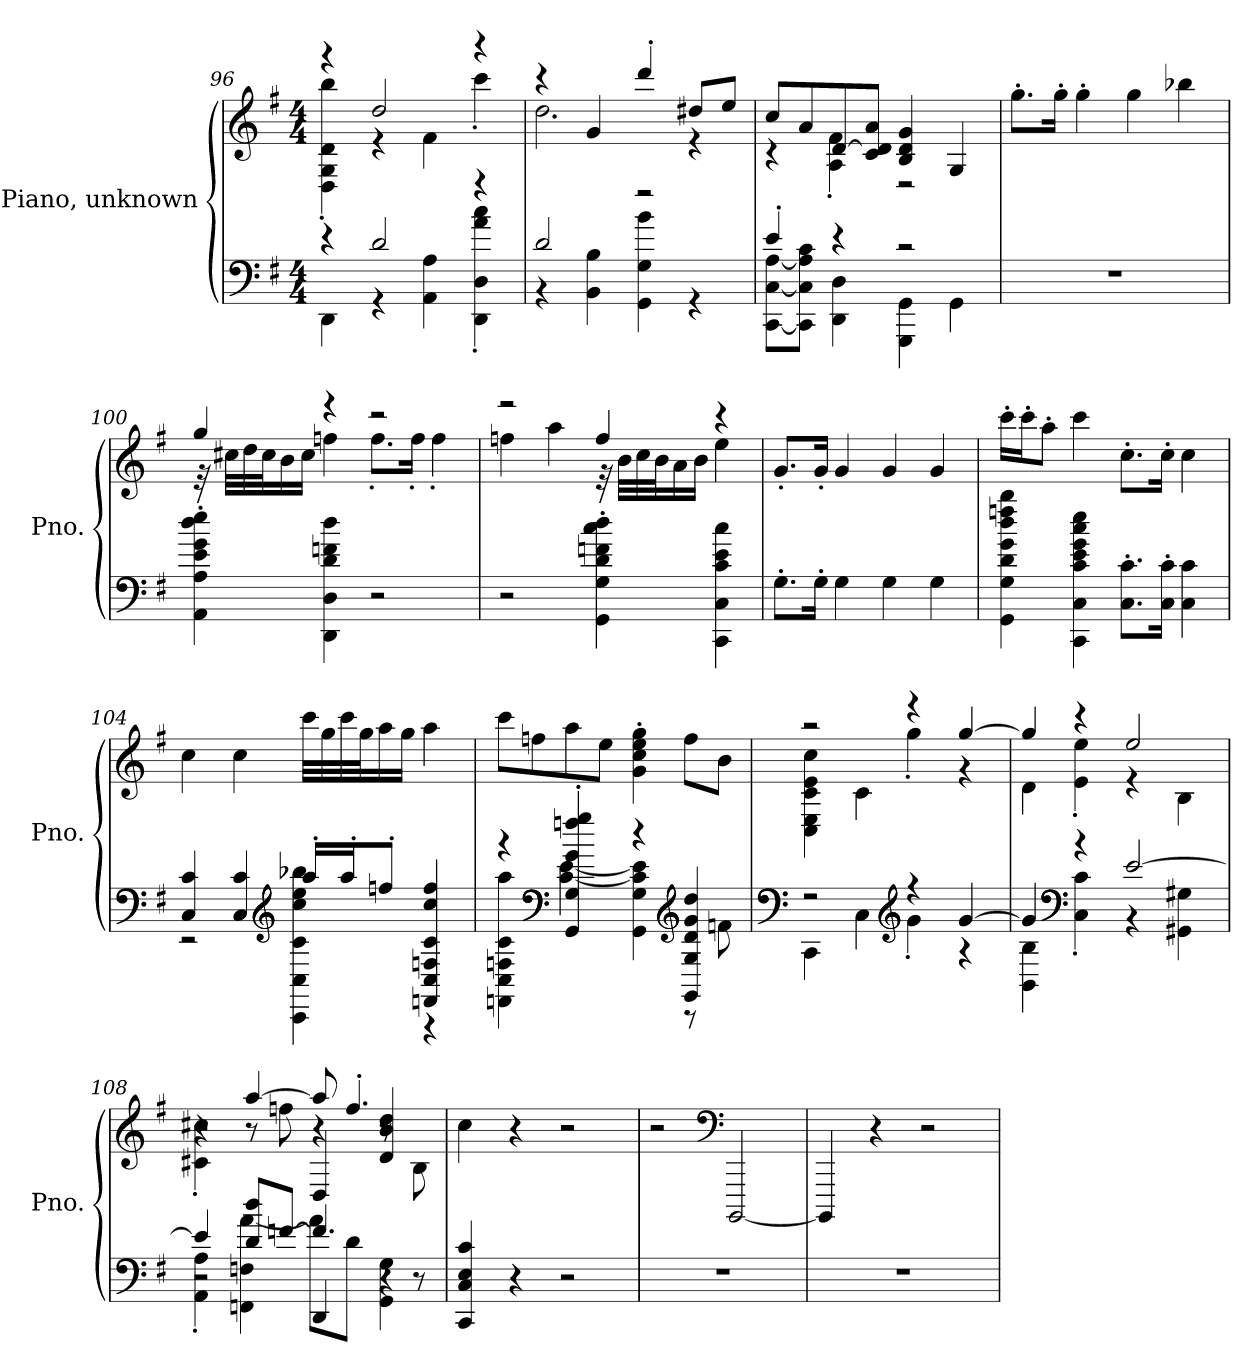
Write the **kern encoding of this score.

**kern	**kern
*part1	*part1
*staff2	*staff1
*I"Piano, unknown	*
*I'Pno.	*
!!LO:PB:g=z
*clefF4	*clefG2
*k[f#]	*k[f#]
*M4/4	*M4/4
=96	=96
*^	*^
4r	4DD\	4r	4D\' 4G\' 4d\' 4bb\'
2d/	4r	2dd/	4r
.	4AA\ 4A\	.	4f#\
4r	4DD\' 4D\' 4a\' 4cc\'	4r	4ccc'\
=97	=97	=97	=97
2d/	4r	4r	2.dd\
.	4BB\ 4B\	4g/	.
2r	4GG\ 4G\ 4b\	4ddd'/	.
.	4r	8dd#X/L	4r
.	.	8ee/J	.
=98	=98	=98	=98
4e'/	[8CC\ [8C\ [8A\L	8cc/L	4r
.	8CC\] 8C\] 8A\] 8c\J	8a/	.
4r	4DD\ 4D\	[8d/	4A\' 4f#\'
.	.	8c/ 8d/] 8a/J	.
2r	4GGG\ 4GG\	4B/ 4d/ 4g/	2r
.	4GG\	4G/	.
*v	*v	*	*
*	*v	*v
=99	=99
1r	8.gg'\L
.	16gg'\Jk
.	4gg'\
.	4gg\
.	4bb-X\
=100	=100
*	*^
4AA\' 4A\' 4e\' 4g\' 4dd\' 4ee\'	4gg/	32r
.	.	32cc#X\LLL
.	.	32dd\
.	.	32cc#\J
.	.	16b\
.	.	16cc#\JJ
4DD\ 4D\ 4d\ 4fn\ 4dd\	4r	4ffn\
2r	2r	8.ff'\L
.	.	16ff'\Jk
.	.	4ff'\
!!LO:LB:g=z	!!
=101	=101	=101
2r	2r	4ffn\
.	.	4aa\
4GG\' 4G\' 4d\' 4fn\' 4cc\' 4dd\'	4ff/	32r
.	.	32b\LLL
.	.	32cc\
.	.	32b\J
.	.	16a\
.	.	16b\JJ
4CC\ 4C\ 4c\ 4e\ 4cc\	4r	4ee\
*	*v	*v
=102	=102
8.G'\L	8.g'/L
16G'\Jk	16g'/Jk
4G\	4g/
4G\	4g/
4G\	4g/
=103	=103
4GG\ 4G\ 4d\ 4g\ 4dd\ 4ffn\ 4bb\	16ccc'\LL
.	16ccc'\J
.	8aa'\J
4CC\ 4C\ 4c\ 4e\ 4g\ 4cc\ 4ee\	4ccc\
8.C\' 8.c\'L	8.cc'\L
16C\' 16c\'Jk	16cc'\Jk
4C\ 4c\	4cc\
=104	=104
*^	*
4C/ 4c/	2r	4cc\
4C/ 4c/	.	4cc\
*clefG2	*	*
16aa'/LL	4CC\ 4C\ 4c\ 4cc\ 4ee\ 4bb-X\	32ccc\LLL
.	.	32gg\
16aa'/J	.	32ccc\
.	.	32gg\J
8ffn'/J	.	16aa\
.	.	16gg\JJ
4FFn/ 4C/ 4Fn/ 4c/ 4cc/ 4ff/	4r	4aa\
!!LO:LB:g=z
=105	=105	=105
4r	4FFn\ 4C\ 4Fn\ 4c\ 4aa\	8ccc\L
.	.	8ffn\
*clefF4	*	*
4GG/' 4G/' 4g/' 4ffn/' 4gg/'	[4c\ [4e\	8aa\
.	.	8ee\J
4r	4GG\ 4G\ 4c\] 4e\]	4g\' 4cc\' 4ee\' 4gg\'
*clefG2	*	*
4GG/ 4G/ 4d/ 4g/ 4dd/	8r	8ff\L
.	8fn\	8b\J
=106	=106	=106
*clefF4	*	*
*	*	*^
2r	4CC\	2r	4C\ 4E\ 4c\ 4e\ 4cc\
.	4C\	.	4c\
*clefG2	*	*	*
4r	4g'\	4r	4gg'\
[4g/	4r	[4gg/	4r
=107	=107	=107	=107
4g/]	4BB\ 4B\	4gg/]	4d\
*clefF4	*	*	*
4r	4C\' 4c\'	4r	4e\' 4ee\'
[2e/	4r	2ee/	4r
.	4GG#X\ 4G#X\	.	4B\
=108	=108	=108	=108
*	*^	*	*^
4e/]	4AA\' 4A\'	2r	4r	4c#X\' 4cc#X\'	2r
8d/ 8dd/L	4FFn\ 4Fn\ [4a\	.	[4aa/	8r	.
[8fn/J	.	.	.	8ffn\	.
4.f/]	8a\L]	4DD/	8aa/]	4r	4D/
.	8d\J	.	4.ff'/	.	.
.	4GG\ 4G\	4r	.	8r	4d/ 4b/ 4dd/
8r	.	.	.	8B\	.
*v	*v	*v	*	*	*
*	*v	*v	*v
!!LO:LB:g=z
=109	=109
4CC/ 4C/ 4E/ 4c/	4cc\
4r	4r
2r	2r
=110	=110
1r	2r
*	*clefF4
.	[2BBBB/
=111	=111
1r	4BBBB/]
.	4r
.	2r
=	=
*-	*-
